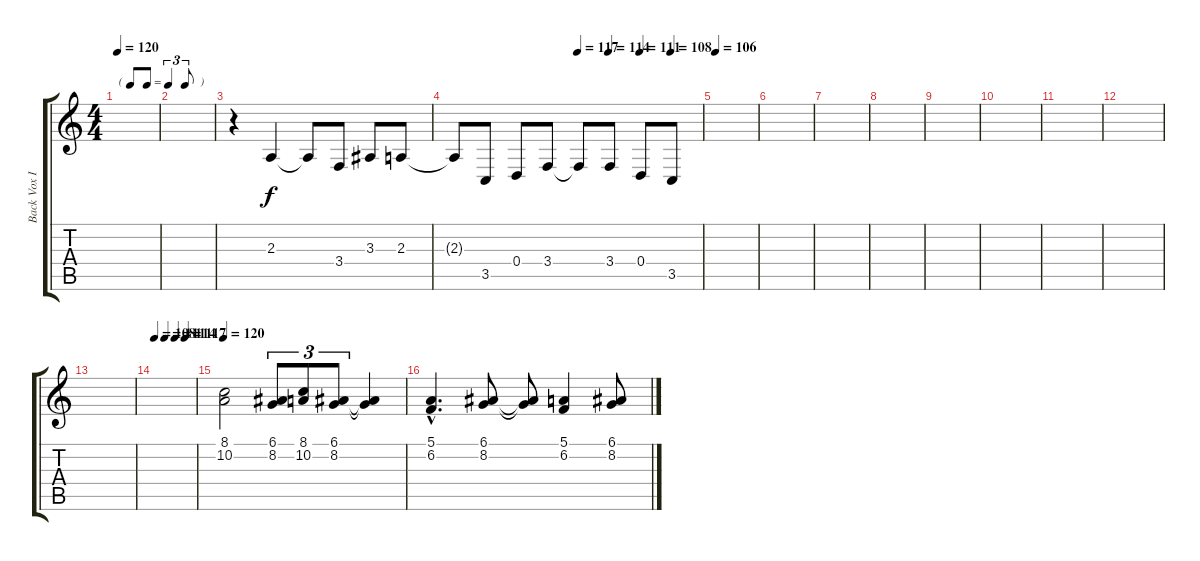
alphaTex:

\track ("Back Vox II" "Back Vox I") {instrument voiceoohs}
\staff {score tabs}
\tuning (E4 B3 G3 D3 A2 E2) {hide}
\ts (4 4)
\tf triplet8th
\tempo 120
\clef g2
\ks c
|
|
r.4 2.3.4 2.3{t}.8 3.4.8 3.3.8 2.3.8 |
\tempo (117 0.5)
\tempo (114 0.625)
\tempo (111 0.75)
\tempo (108 0.875)
2.3{t}.8 3.5.8 0.4.8 3.4.8 3.4{t}.8 3.4.8 0.4.8 3.5.8 |
\tempo 106
|
|
|
|
|
|
|
|
|
\tempo 108
\tempo (111 0.25)
\tempo (114 0.5)
\tempo (117 0.75)
|
\tempo 120
(8.1 10.2).2 (6.1 8.2).8{tu (3 2)} (8.1 10.2).8{tu (3 2)} (6.1 8.2).8{tu (3 2)} (6.1{t} 8.2{t}).4 |
(5.1{hac} 6.2{hac}).4{d} (6.1 8.2).8 (6.1{t} 8.2{t}).8 (5.1 6.2).4 (6.1 8.2).8
